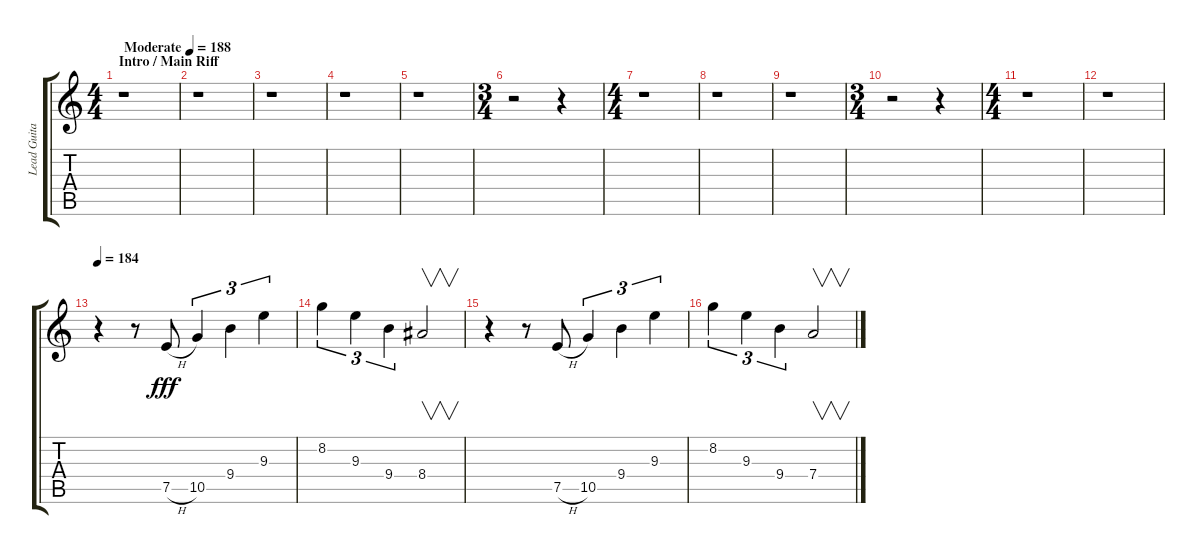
\track ("Lead Guitar" "Lead Guita") {instrument overdrivenguitar}
\staff {score tabs}
\tuning (E4 B3 G3 D3 A2 E2) {hide}
\ts (4 4)
\section ("" "Intro / Main Riff")
\tempo (188 "Moderate")
\clef g2
\ks c
r.1{dy fff instrument overdrivenguitar} |
r.1 |
r.1 |
r.1 |
r.1 |
\ts (3 4)
r.2 r.4 |
\ts (4 4)
r.1 |
r.1 |
r.1 |
\ts (3 4)
r.2 r.4 |
\ts (4 4)
r.1 |
r.1 |
\tempo 184
r.4 r.8 7.5{h}.8 10.5.4{tu (3 2)} 9.4.4{tu (3 2)} 9.3.4{tu (3 2)} |
8.2.4{tu (3 2)} 9.3.4{tu (3 2)} 9.4.4{tu (3 2)} 8.4.2{v} |
r.4 r.8 7.5{h}.8 10.5.4{tu (3 2)} 9.4.4{tu (3 2)} 9.3.4{tu (3 2)} |
8.2.4{tu (3 2)} 9.3.4{tu (3 2)} 9.4.4{tu (3 2)} 7.4.2{v}
